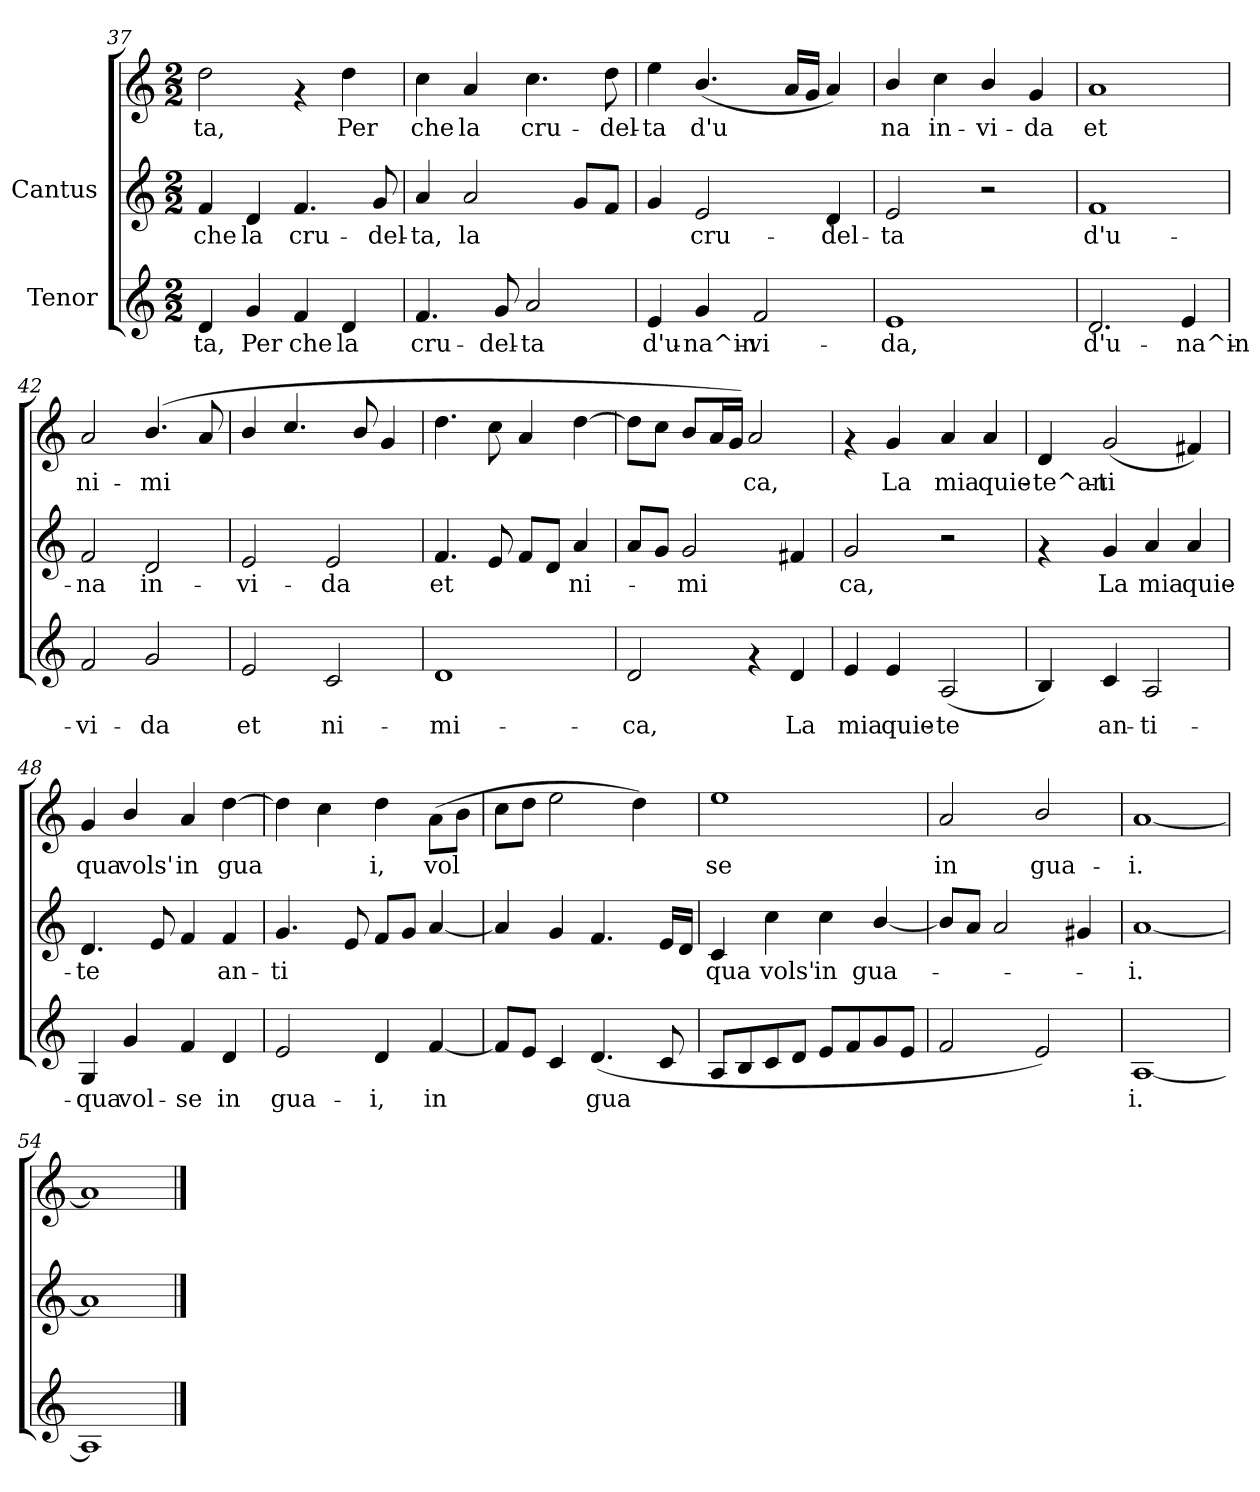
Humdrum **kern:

**kern	**text	**kern	**text	**kern	**text
*part2	*part2	*part1	*part1	*part1	*part1
*staff3	*staff3	*staff2	*staff2	*staff1	*staff1
*I"Tenor	*	*I"Cantus	*	*	*
*clefG2	*	*clefG2	*	*clefG2	*
*M2/2	*	*M2/2	*	*M2/2	*
=37	=37	=37	=37	=37	=37
!	!LO:LY:b:cj	!	!LO:LY:b:cj	!	!LO:LY:b:cj
4d/	-ta,	4f/	che	2dd\	ta,
!	!LO:LY:b:cj	!	!LO:LY:b:cj	!	!
4g/	Per	4d/	la	.	.
!	!LO:LY:b:cj	!	!LO:LY:b:cj	!	!
4f/	che	4.f/	cru-	4rf	.
!	!LO:LY:b:cj	!	!	!	!LO:LY:b:cj
4d/	la	.	.	4dd\	Per
!	!	!	!LO:LY:b:cj	!	!
.	.	8g/	-del-	.	.
!!LO:PB:g=z
=38	=38	=38	=38	=38	=38
!	!LO:LY:b:cj	!	!LO:LY:b:cj	!	!LO:LY:b:cj
4.f/	cru-	4a/	-ta,	4cc\	-che
!	!	!	!LO:LY:b:cj	!	!LO:LY:b:cj
.	.	2a/	la	4a/	la
!	!LO:LY:b:cj	!	!	!	!
8g/	-del-	.	.	.	.
!	!LO:LY:b:cj	!	!	!	!LO:LY:b:cj
2a/	-ta	.	.	4.cc\	cru-
!	!	!	!LO:LY:b:cj	!	!
.	.	8g/L	.	.	.
!	!	!	!LO:LY:b:cj	!	!LO:LY:b:cj
.	.	8f/J	.	8dd\	-del-
=39	=39	=39	=39	=39	=39
!	!LO:LY:b:cj	!	!LO:LY:b:cj	!	!LO:LY:b:cj
4e/	d'u-	4g/	-	4ee\	ta
!	!LO:LY:b:cj	!	!LO:LY:b:cj	!	!LO:LY:b:cj
4g/	-na^in-	2e/	cru-	(<4.b/	d'u-
!	!LO:LY:b:cj	!	!	!	!
2f/	-vi-	.	.	.	.
!	!	!	!	!	!LO:LY:b:cj
.	.	.	.	16a/L	--
!	!	!	!	!	!LO:LY:b:cj
.	.	.	.	16g/J	--
!	!	!	!LO:LY:b:cj	!	!LO:LY:b:cj
.	.	4d/	-del-	4a/)	--
=40	=40	=40	=40	=40	=40
!	!LO:LY:b:cj	!	!LO:LY:b:cj	!	!LO:LY:b:cj
1e	-da,	2e/	ta	4b/	-na
!	!	!	!	!	!LO:LY:b:cj
.	.	.	.	4cc\	in-
!	!	!	!	!	!LO:LY:b:cj
.	.	2r	.	4b/	-vi-
!	!	!	!	!	!LO:LY:b:cj
.	.	.	.	4g/	-da
=41	=41	=41	=41	=41	=41
!	!LO:LY:b:cj	!	!LO:LY:b:cj	!	!LO:LY:b:cj
2.d/	d'u-	1f	d'u-	1a	et
!	!LO:LY:b:cj	!	!	!	!
4e/	-na^in-	.	.	.	.
=42	=42	=42	=42	=42	=42
!	!LO:LY:b:cj	!	!LO:LY:b:cj	!	!LO:LY:b:cj
2f/	-vi-	2f/	-na	2a/	-ni-
!	!LO:LY:b:cj	!	!LO:LY:b:cj	!	!LO:LY:b:cj
2g/	-da	2d/	in-	(<4.b/	-mi-
!	!	!	!	!	!LO:LY:b:cj
.	.	.	.	8a/	--
!!LO:LB:g=z
=43	=43	=43	=43	=43	=43
!	!LO:LY:b:cj	!	!LO:LY:b:cj	!	!
2e/	et	2e/	-vi-	4b/	.
.	.	.	.	4.cc/	.
!	!LO:LY:b:cj	!	!LO:LY:b:cj	!	!
2c/	ni-	2e/	-da	.	.
.	.	.	.	8b/	.
.	.	.	.	4g/	.
=44	=44	=44	=44	=44	=44
!	!LO:LY:b:cj	!	!LO:LY:b:cj	!	!
1d	-mi-	4.f/	et	4.dd\	.
!	!	!	!LO:LY:b:cj	!	!
.	.	8e/	.	8cc\	.
!	!	!	!LO:LY:b:cj	!	!
.	.	8f/L	.	4a/	.
!	!	!	!LO:LY:b:cj	!	!
.	.	8d/J	.	.	.
!	!	!	!LO:LY:b:cj	!	!
.	.	4a/	ni-	[>4dd\	.
=45	=45	=45	=45	=45	=45
!	!LO:LY:b:cj	!	!LO:LY:b:cj	!	!LO:LY:b:cj
2d/	-ca,	8a/L	.	8dd\L]	-
!	!	!	!LO:LY:b:cj	!	!LO:LY:b:cj
.	.	8g/J	.	8cc\J	.
!	!	!	!LO:LY:b:cj	!	!LO:LY:b:cj
.	.	2g/	mi-	8b/L	.
!	!	!	!	!	!LO:LY:b:cj
.	.	.	.	16a/	.
!	!	!	!	!	!LO:LY:b:cj
.	.	.	.	16g/J)	.
!	!	!	!	!	!LO:LY:b:cj
4rf	.	.	.	2a/	ca,
!	!LO:LY:b:cj	!	!LO:LY:b:cj	!	!
4d/	La	4f#X/	--	.	.
=46	=46	=46	=46	=46	=46
!	!LO:LY:b:cj	!	!LO:LY:b:cj	!	!
4e/	mia	2g/	-ca,	4rf	.
!	!LO:LY:b:cj	!	!	!	!LO:LY:b:cj
4e/	quie-	.	.	4g/	-La
!	!LO:LY:b:cj	!	!	!	!LO:LY:b:cj
(<2A/	-te	2r	.	4a/	mia
!	!	!	!	!	!LO:LY:b:cj
.	.	.	.	4a/	quie-
=47	=47	=47	=47	=47	=47
!	!LO:LY:b:cj	!	!	!	!LO:LY:b:cj
4B/)	.	4rf	.	4d/	te^an-
!	!LO:LY:b:cj	!	!LO:LY:b:cj	!	!LO:LY:b:cj
4c/	an-	4g/	-La	(<2g/	-ti-
!	!LO:LY:b:cj	!	!LO:LY:b:cj	!	!
2A/	-ti-	4a/	mia	.	.
!	!	!	!LO:LY:b:cj	!	!LO:LY:b:cj
.	.	4a/	quie-	4f#X/)	--
!!LO:LB:g=z
=48	=48	=48	=48	=48	=48
!	!LO:LY:b:cj	!	!LO:LY:b:cj	!	!LO:LY:b:cj
4G/	-qua	4.d/	-te	4g/	-qua
!	!LO:LY:b:cj	!	!	!	!LO:LY:b:cj
4g/	vol-	.	.	4b/	vols'
!	!	!	!LO:LY:b:cj	!	!
.	.	8e/	.	.	.
!	!LO:LY:b:cj	!	!LO:LY:b:cj	!	!LO:LY:b:cj
4f/	-se	4f/	.	4a/	in
!	!LO:LY:b:cj	!	!LO:LY:b:cj	!	!LO:LY:b:cj
4d/	in	4f/	an-	[>4dd\	gua-
=49	=49	=49	=49	=49	=49
!	!LO:LY:b:cj	!	!LO:LY:b:cj	!	!LO:LY:b:cj
2e/	gua-	4.g/	-ti-	4dd\]	-
!	!	!	!	!	!LO:LY:b:cj
.	.	.	.	4cc\	.
!	!	!	!LO:LY:b:cj	!	!
.	.	8e/	--	.	.
!	!LO:LY:b:cj	!	!LO:LY:b:cj	!	!LO:LY:b:cj
4d/	-i,	8f/L	--	4dd\	i,
!	!	!	!LO:LY:b:cj	!	!
.	.	8g/J	--	.	.
!	!LO:LY:b:cj	!	!LO:LY:b:cj	!	!LO:LY:b:cj
[<4f/	in	[<4a/	--	(>8a\L	vol-
!	!	!	!	!	!LO:LY:b:cj
.	.	.	.	8b\J	--
=50	=50	=50	=50	=50	=50
!	!LO:LY:b:cj	!	!	!	!
8f/L]	.	4a/]	.	8cc\L	.
!	!LO:LY:b:cj	!	!	!	!
8e/J	.	.	.	8dd\J	.
!	!LO:LY:b:cj	!	!	!	!
4c/	.	4g/	.	2ee\	.
!	!LO:LY:b:cj	!	!	!	!
(<4.d/	gua-	4.f/	.	.	.
.	.	.	.	4dd\)	.
!	!LO:LY:b:cj	!	!	!	!
8c/	--	16e/L	.	.	.
.	.	16d/J	.	.	.
=51	=51	=51	=51	=51	=51
!	!	!	!LO:LY:b:cj	!	!LO:LY:b:cj
8A/L	.	4c/	qua	1ee	-se
8B/	.	.	.	.	.
!	!	!	!LO:LY:b:cj	!	!
8c/	.	4cc\	vols'	.	.
8d/J	.	.	.	.	.
!	!	!	!LO:LY:b:cj	!	!
8e/L	.	4cc\	in	.	.
8f/	.	.	.	.	.
!	!	!	!LO:LY:b:cj	!	!
8g/	.	[<4b/	gua-	.	.
8e/J	.	.	.	.	.
=52	=52	=52	=52	=52	=52
!	!	!	!	!	!LO:LY:b:cj
2f/	.	8b/L]	.	2a/	-in
.	.	8a/J	.	.	.
.	.	2a/	.	.	.
!	!	!	!	!	!LO:LY:b:cj
2e/)	.	.	.	2b/	gua-
.	.	4g#X/	.	.	.
!!LO:LB:g=z
=53	=53	=53	=53	=53	=53
!	!LO:LY:b:cj	!	!LO:LY:b:cj	!	!LO:LY:b:cj
[<1A	-i.	[<1a	i.	[<1a	-i.
=54	=54	=54	=54	=54	=54
1A]	.	1a]	.	1a]	.
==	==	==	==	==	==
*-	*-	*-	*-	*-	*-
